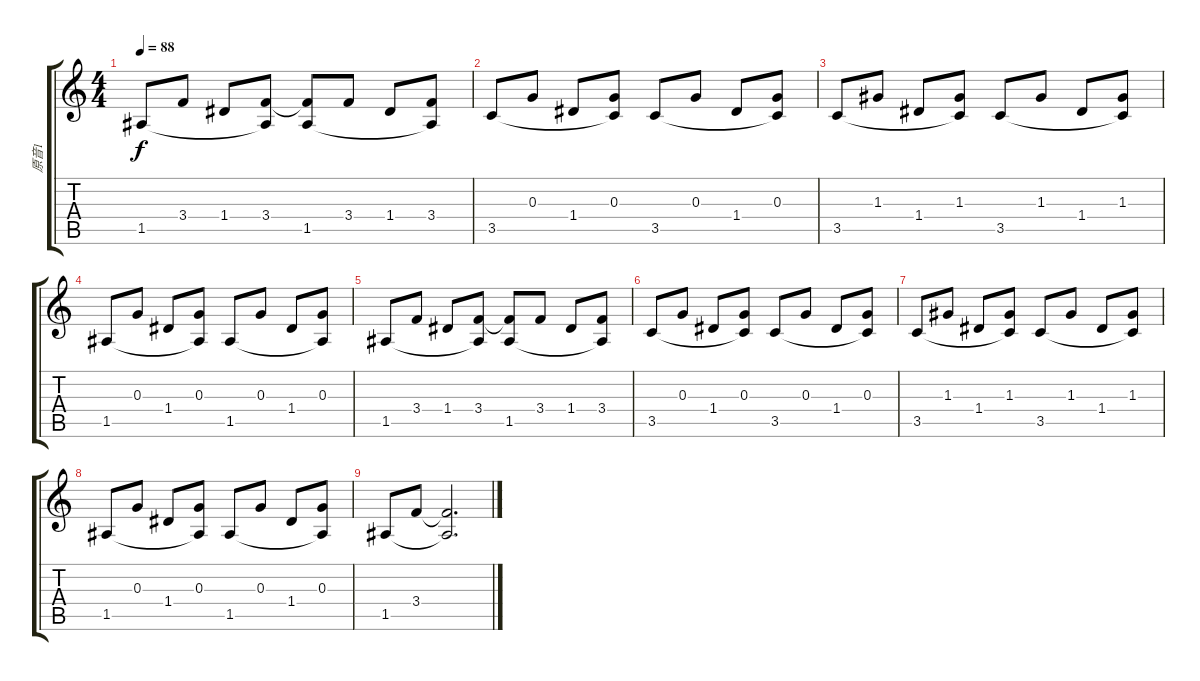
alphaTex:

\track ("原音1" "原音1") {instrument acousticguitarnylon}
\staff {score tabs}
\tuning (E4 B3 G3 D3 A2 E2) {hide}
\ts (4 4)
\tempo 88
\clef g2
\ks c
1.5.8{dy f} 3.4.8 1.4.8 (3.4 1.5{t}).8 (3.4{t} 1.5).8 3.4.8 1.4.8 (3.4 1.5{t}).8 |
3.5.8 0.3.8 1.4.8 (0.3 3.5{t}).8 3.5.8 0.3.8 1.4.8 (0.3 3.5{t}).8 |
3.5.8 1.3.8 1.4.8 (1.3 3.5{t}).8 3.5.8 1.3.8 1.4.8 (1.3 3.5{t}).8 |
1.5.8 0.3.8 1.4.8 (0.3 1.5{t}).8 1.5.8 0.3.8 1.4.8 (0.3 1.5{t}).8 |
1.5.8 3.4.8 1.4.8 (3.4 1.5{t}).8 (3.4{t} 1.5).8 3.4.8 1.4.8 (3.4 1.5{t}).8 |
3.5.8 0.3.8 1.4.8 (0.3 3.5{t}).8 3.5.8 0.3.8 1.4.8 (0.3 3.5{t}).8 |
3.5.8 1.3.8 1.4.8 (1.3 3.5{t}).8 3.5.8 1.3.8 1.4.8 (1.3 3.5{t}).8 |
1.5.8 0.3.8 1.4.8 (0.3 1.5{t}).8 1.5.8 0.3.8 1.4.8 (0.3 1.5{t}).8 |
1.5.8 3.4.8 (3.4{t} 1.5{t}).2{d}
